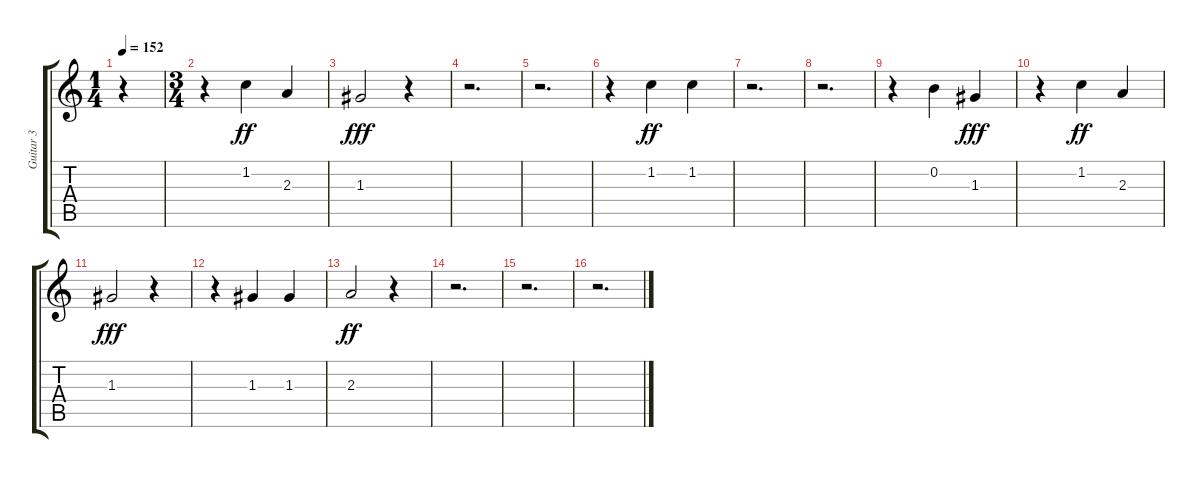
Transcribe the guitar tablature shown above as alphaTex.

\track ("Guitar 3" "Guitar 3") {instrument acousticguitarnylon}
\staff {score tabs}
\tuning (E4 B3 G3 D3 A2 E2) {hide}
\ts (1 4)
\tempo 152
\clef g2
\ks c
r.4{dy ff instrument acousticguitarnylon} |
\ts (3 4)
r.4 1.2.4 2.3.4 |
1.3.2{dy fff} r.4 |
r.2{d} |
r.2{d} |
r.4 1.2.4{dy ff} 1.2.4 |
r.2{d} |
r.2{d} |
r.4 0.2.4 1.3.4{dy fff} |
r.4 1.2.4{dy ff} 2.3.4 |
1.3.2{dy fff} r.4 |
r.4 1.3.4 1.3.4 |
2.3.2{dy ff} r.4 |
r.2{d} |
r.2{d} |
r.2{d}
